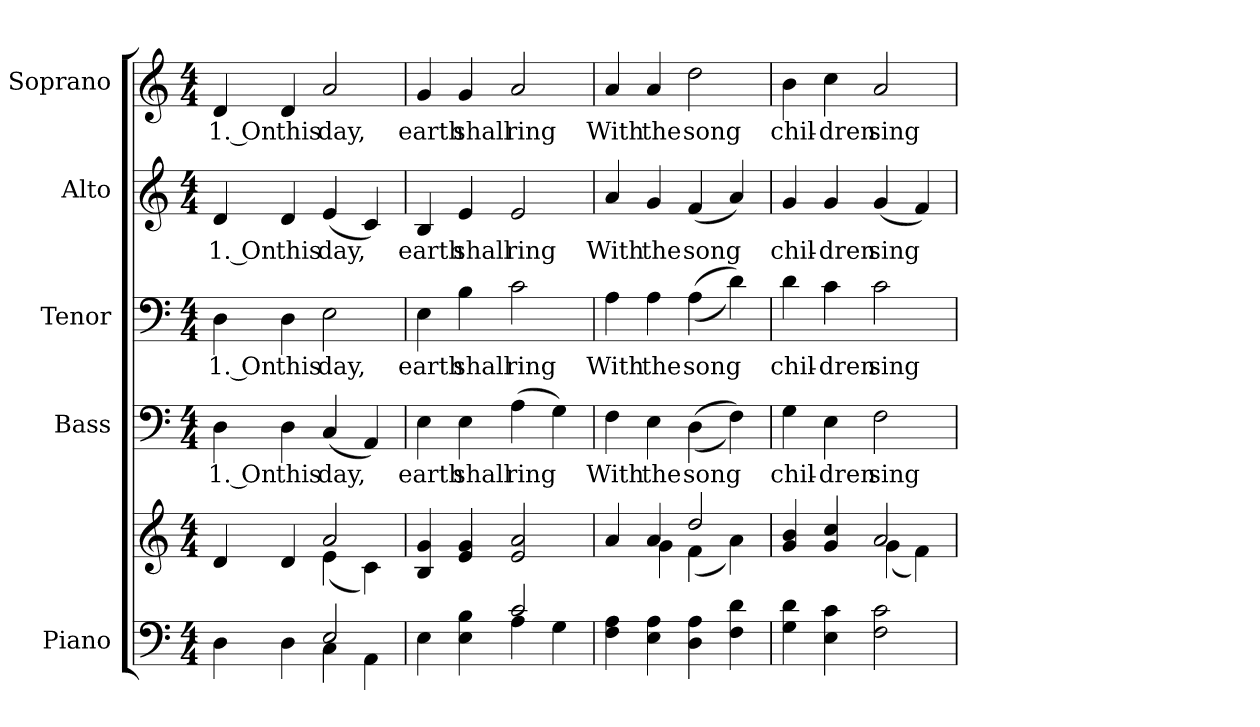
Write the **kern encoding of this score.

**kern	**kern	**kern	**text	**kern	**text	**kern	**text	**kern	**text
*part5	*part5	*part4	*part4	*part3	*part3	*part2	*part2	*part1	*part1
*staff6	*staff5	*staff4	*staff4	*staff3	*staff3	*staff2	*staff2	*staff1	*staff1
*I"Piano	*	*I"Bass	*	*I"Tenor	*	*I"Alto	*	*I"Soprano	*
*I'Pno.	*	*I'B.	*	*I'T.	*	*I'A.	*	*I'S.	*
!!LO:PB:g=z
*clefF4	*clefG2	*clefF4	*	*clefF4	*	*clefG2	*	*clefG2	*
*k[]	*k[]	*k[]	*	*k[]	*	*k[]	*	*k[]	*
*C:	*C:	*C:	*	*C:	*	*C:	*	*C:	*
*M4/4	*M4/4	*M4/4	*	*M4/4	*	*M4/4	*	*M4/4	*
*MM150	*MM150	*MM150	*	*MM150	*	*MM150	*	*MM150	*
=1	=1	=1	=1	=1	=1	=1	=1	=1	=1
*^	*^	*	*	*	*	*	*	*	*
!	!	!	!	!	!LO:LY:b:color=#000000	!	!	!	!	!	!
!	!	!	!	!	!	!	!LO:LY:b:color=#000000	!	!	!	!
!	!	!	!	!	!	!	!	!	!LO:LY:b:color=#000000	!	!
!	!	!	!	!	!	!	!	!	!	!	!LO:LY:b:color=#000000
4Di\	2ryy	4di/	2ryy	4Di\	1. On	4Di\	1. On	4di/	1. On	4di/	1. On
!	!	!	!	!	!LO:LY:b:color=#000000	!	!	!	!	!	!
!	!	!	!	!	!	!	!LO:LY:b:color=#000000	!	!	!	!
!	!	!	!	!	!	!	!	!	!LO:LY:b:color=#000000	!	!
!	!	!	!	!	!	!	!	!	!	!	!LO:LY:b:color=#000000
4Di\	.	4di/	.	4Di\	this	4Di\	this	4di/	this	4di/	this
!	!	!	!	!	!LO:LY:b:color=#000000	!	!	!	!	!	!
!	!	!	!	!	!	!	!LO:LY:b:color=#000000	!	!	!	!
!	!	!	!	!	!	!	!	!	!LO:LY:b:color=#000000	!	!
!	!	!	!	!	!	!	!	!	!	!	!LO:LY:b:color=#000000
2Ei/	4Ci\	2ai/	(4ei\	(4Ci/	day,	2Ei\	day,	(4ei/	day,	2ai/	day,
.	4AAi\	.	4ci\)	4AAi/)	.	.	.	4ci/)	.	.	.
*	*	*v	*v	*	*	*	*	*	*	*	*
=2	=2	=2	=2	=2	=2	=2	=2	=2	=2	=2
*	*	*^	*	*	*	*	*	*	*	*
!	!	!	!	!	!LO:LY:b:color=#000000	!	!	!	!	!	!
*	*	*v	*v	*	*	*	*	*	*	*	*
*	*	*^	*	*	*	*	*	*	*	*
!	!	!	!	!	!	!	!LO:LY:b:color=#000000	!	!	!	!
*	*	*v	*v	*	*	*	*	*	*	*	*
*	*	*^	*	*	*	*	*	*	*	*
!	!	!	!	!	!	!	!	!	!LO:LY:b:color=#000000	!	!
*	*	*v	*v	*	*	*	*	*	*	*	*
*	*	*^	*	*	*	*	*	*	*	*
!	!	!	!	!	!	!	!	!	!	!	!LO:LY:b:color=#000000
*	*	*v	*v	*	*	*	*	*	*	*	*
4Ei\	2ryy	4Bi/ 4gi	4Ei\	earth	4Ei\	earth	4Bi/	earth	4gi/	earth
!	!	!	!	!LO:LY:b:color=#000000	!	!	!	!	!	!
!	!	!	!	!	!	!LO:LY:b:color=#000000	!	!	!	!
!	!	!	!	!	!	!	!	!LO:LY:b:color=#000000	!	!
!	!	!	!	!	!	!	!	!	!	!LO:LY:b:color=#000000
4Ei\ 4Bi	.	4ei/ 4gi	4Ei\	shall	4Bi\	shall	4ei/	shall	4gi/	shall
!	!	!	!	!LO:LY:b:color=#000000	!	!	!	!	!	!
!	!	!	!	!	!	!LO:LY:b:color=#000000	!	!	!	!
!	!	!	!	!	!	!	!	!LO:LY:b:color=#000000	!	!
!	!	!	!	!	!	!	!	!	!	!LO:LY:b:color=#000000
2ci/	4Ai\	2ei/ 2ai	(4Ai\	ring	2ci\	ring	2ei/	ring	2ai/	ring
.	4Gi\	.	4Gi\)	.	.	.	.	.	.	.
*v	*v	*	*	*	*	*	*	*	*	*
!!LO:PB:g=z
=3	=3	=3	=3	=3	=3	=3	=3	=3	=3
*	*^	*	*	*	*	*	*	*	*
*^	*	*	*	*	*	*	*	*	*	*
!	!	!	!	!	!LO:LY:b:color=#000000	!	!	!	!	!	!
*v	*v	*	*	*	*	*	*	*	*	*	*
*^	*	*	*	*	*	*	*	*	*	*
!	!	!	!	!	!	!	!LO:LY:b:color=#000000	!	!	!	!
*v	*v	*	*	*	*	*	*	*	*	*	*
*^	*	*	*	*	*	*	*	*	*	*
!	!	!	!	!	!	!	!	!	!LO:LY:b:color=#000000	!	!
*v	*v	*	*	*	*	*	*	*	*	*	*
*^	*	*	*	*	*	*	*	*	*	*
!	!	!	!	!	!	!	!	!	!	!	!LO:LY:b:color=#000000
*v	*v	*	*	*	*	*	*	*	*	*	*
4Fi\ 4Ai	4ai/	4ryy	4Fi\	With	4Ai\	With	4ai/	With	4ai/	With
!	!	!	!	!LO:LY:b:color=#000000	!	!	!	!	!	!
!	!	!	!	!	!	!LO:LY:b:color=#000000	!	!	!	!
!	!	!	!	!	!	!	!	!LO:LY:b:color=#000000	!	!
!	!	!	!	!	!	!	!	!	!	!LO:LY:b:color=#000000
4Ei\ 4Ai	4ai/	4gi\	4Ei\	the	4Ai\	the	4gi/	the	4ai/	the
!	!	!	!	!LO:LY:b:color=#000000	!	!	!	!	!	!
!	!	!	!	!	!	!LO:LY:b:color=#000000	!	!	!	!
!	!	!	!	!	!	!	!	!LO:LY:b:color=#000000	!	!
!	!	!	!	!	!	!	!	!	!	!LO:LY:b:color=#000000
4Di\ 4Ai	2ddi/	(4fi\	((4Di\	song	((4Ai\	song	(4fi/	song	2ddi\	song
4Fi\ 4di	.	4ai\)	4Fi\))	.	4di\))	.	4ai/)	.	.	.
=4	=4	=4	=4	=4	=4	=4	=4	=4	=4	=4
!	!	!	!	!LO:LY:b:color=#000000	!	!	!	!	!	!
!	!	!	!	!	!	!LO:LY:b:color=#000000	!	!	!	!
!	!	!	!	!	!	!	!	!LO:LY:b:color=#000000	!	!
!	!	!	!	!	!	!	!	!	!	!LO:LY:b:color=#000000
4Gi\ 4di	4gi/ 4bi	2ryy	4Gi\	chil-	4di\	chil-	4gi/	chil-	4bi\	chil-
!	!	!	!	!LO:LY:b:color=#000000	!	!	!	!	!	!
!	!	!	!	!	!	!LO:LY:b:color=#000000	!	!	!	!
!	!	!	!	!	!	!	!	!LO:LY:b:color=#000000	!	!
!	!	!	!	!	!	!	!	!	!	!LO:LY:b:color=#000000
4Ei\ 4ci	4gi/ 4cci	.	4Ei\	-dren	4ci\	-dren	4gi/	-dren	4cci\	-dren
!	!	!	!	!LO:LY:b:color=#000000	!	!	!	!	!	!
!	!	!	!	!	!	!LO:LY:b:color=#000000	!	!	!	!
!	!	!	!	!	!	!	!	!LO:LY:b:color=#000000	!	!
!	!	!	!	!	!	!	!	!	!	!LO:LY:b:color=#000000
2Fi\ 2ci	2ai/	(4gi\	2Fi\	sing	2ci\	sing	(4gi/	sing	2ai/	sing
.	.	4fi\)	.	.	.	.	4fi/)	.	.	.
*	*v	*v	*	*	*	*	*	*	*	*
=	=	=	=	=	=	=	=	=	=
*-	*-	*-	*-	*-	*-	*-	*-	*-	*-
